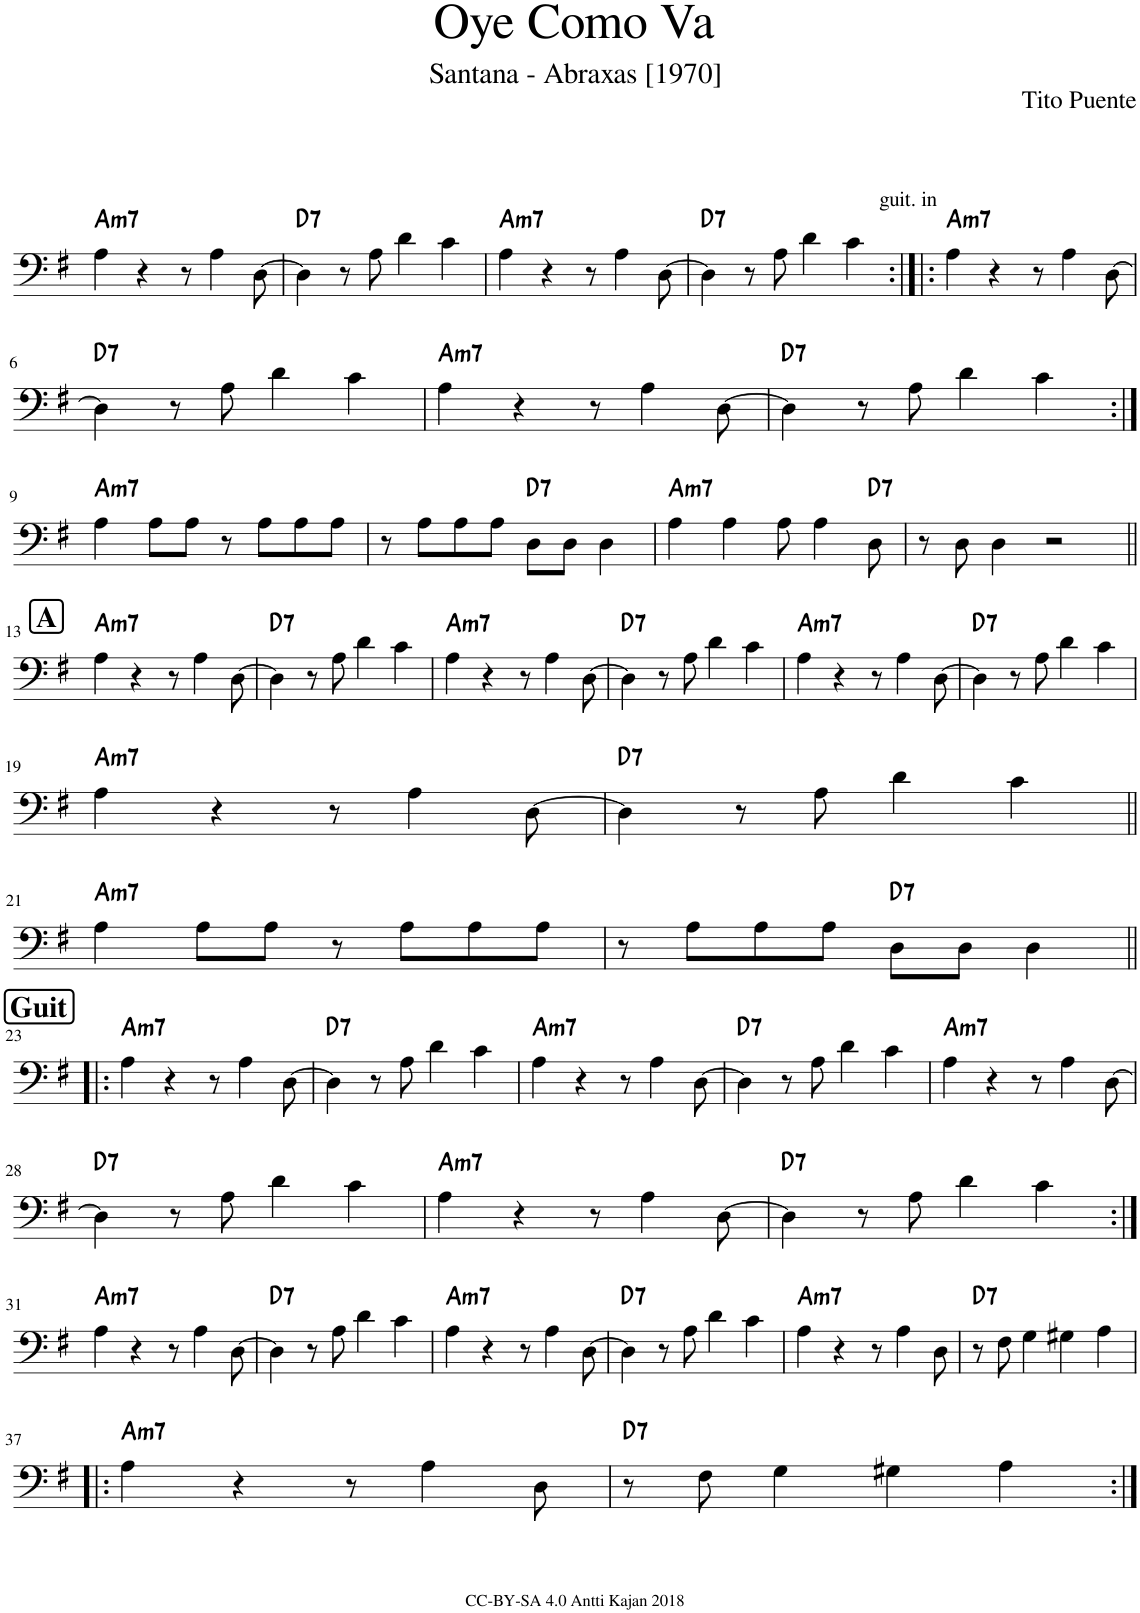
**kern	**harte
*part1	*part1
*staff1	*
*I"Akustinen basso	*
*I'Basso	*
*clefF4	*
*Trd7c12	*
*k[f#]	*
=1	=1
!	!LO:H:kt=m7
4A\	A:min7
4r	.
8r	.
4A\	.
[8D\	.
=2	=2
!	!LO:H:kt=7
4D\]	D:7
8r	.
8A\	.
4d\	.
4c\	.
=3	=3
!	!LO:H:kt=m7
4A\	A:min7
4r	.
8r	.
4A\	.
[8D\	.
=4	=4
!	!LO:H:kt=7
4D\]	D:7
8r	.
8A\	.
4d\	.
4c\	.
=5:|!|:	=5:|!|:
!LO:TX:a:t=guit. in	!LO:H:kt=m7
4A\	A:min7
4r	.
8r	.
4A\	.
[8D\	.
!!LO:LB:g=z
=6	=6
!	!LO:H:kt=7
4D\]	D:7
8r	.
8A\	.
4d\	.
4c\	.
=7	=7
!	!LO:H:kt=m7
4A\	A:min7
4r	.
8r	.
4A\	.
[8D\	.
=8	=8
!	!LO:H:kt=7
4D\]	D:7
8r	.
8A\	.
4d\	.
4c\	.
!!LO:LB:g=z
=9:|!	=9:|!
!	!LO:H:kt=m7
4A\	A:min7
8A\L	.
8A\J	.
8r	.
8A\L	.
8A\	.
8A\J	.
=10	=10
8r	.
8A\L	.
8A\	.
8A\J	.
!	!LO:H:kt=7
8D\L	D:7
8D\J	.
4D\	.
=11	=11
!	!LO:H:kt=m7
4A\	A:min7
4A\	.
8A\	.
4A\	.
!	!LO:H:kt=7
8D\	D:7
=12	=12
8r	.
8D\	.
4D\	.
2r	.
!!LO:LB:g=z
!!LO:REH:place=s1:a:B:cj:fs=14:t=A
=13||	=13||
!	!LO:H:kt=m7
4A\	A:min7
4r	.
8r	.
4A\	.
[8D\	.
=14	=14
!	!LO:H:kt=7
4D\]	D:7
8r	.
8A\	.
4d\	.
4c\	.
=15	=15
!	!LO:H:kt=m7
4A\	A:min7
4r	.
8r	.
4A\	.
[8D\	.
=16	=16
!	!LO:H:kt=7
4D\]	D:7
8r	.
8A\	.
4d\	.
4c\	.
=17	=17
!	!LO:H:kt=m7
4A\	A:min7
4r	.
8r	.
4A\	.
[8D\	.
=18	=18
!	!LO:H:kt=7
4D\]	D:7
8r	.
8A\	.
4d\	.
4c\	.
!!LO:LB:g=z
=19	=19
!	!LO:H:kt=m7
4A\	A:min7
4r	.
8r	.
4A\	.
[8D\	.
=20	=20
!	!LO:H:kt=7
4D\]	D:7
8r	.
8A\	.
4d\	.
4c\	.
!!LO:LB:g=z
=21||	=21||
!	!LO:H:kt=m7
4A\	A:min7
8A\L	.
8A\J	.
8r	.
8A\L	.
8A\	.
8A\J	.
=22	=22
8r	.
8A\L	.
8A\	.
8A\J	.
!	!LO:H:kt=7
8D\L	D:7
8D\J	.
4D\	.
!!LO:LB:g=z
!!LO:REH:place=s1:a:B:cj:fs=14:t=Guit
=23!|:	=23!|:
!	!LO:H:kt=m7
4A\	A:min7
4r	.
8r	.
4A\	.
[8D\	.
=24	=24
!	!LO:H:kt=7
4D\]	D:7
8r	.
8A\	.
4d\	.
4c\	.
=25	=25
!	!LO:H:kt=m7
4A\	A:min7
4r	.
8r	.
4A\	.
[8D\	.
=26	=26
!	!LO:H:kt=7
4D\]	D:7
8r	.
8A\	.
4d\	.
4c\	.
=27	=27
!	!LO:H:kt=m7
4A\	A:min7
4r	.
8r	.
4A\	.
[8D\	.
!!LO:LB:g=z
=28	=28
!	!LO:H:kt=7
4D\]	D:7
8r	.
8A\	.
4d\	.
4c\	.
=29	=29
!	!LO:H:kt=m7
4A\	A:min7
4r	.
8r	.
4A\	.
[8D\	.
=30	=30
!	!LO:H:kt=7
4D\]	D:7
8r	.
8A\	.
4d\	.
4c\	.
!!LO:LB:g=z
=31:|!	=31:|!
!	!LO:H:kt=m7
4A\	A:min7
4r	.
8r	.
4A\	.
[8D\	.
=32	=32
!	!LO:H:kt=7
4D\]	D:7
8r	.
8A\	.
4d\	.
4c\	.
=33	=33
!	!LO:H:kt=m7
4A\	A:min7
4r	.
8r	.
4A\	.
[8D\	.
=34	=34
!	!LO:H:kt=7
4D\]	D:7
8r	.
8A\	.
4d\	.
4c\	.
=35	=35
!	!LO:H:kt=m7
4A\	A:min7
4r	.
8r	.
4A\	.
8D\	.
=36	=36
!	!LO:H:kt=7
8r	D:7
8F#\	.
4G\	.
4G#X\	.
4A\	.
!!LO:LB:g=z
=37!|:	=37!|:
!	!LO:H:kt=m7
4A\	A:min7
4r	.
8r	.
4A\	.
8D\	.
=38	=38
!	!LO:H:kt=7
8r	D:7
8F#\	.
4G\	.
4G#X\	.
4A\	.
=:|!	=:|!
*-	*-
